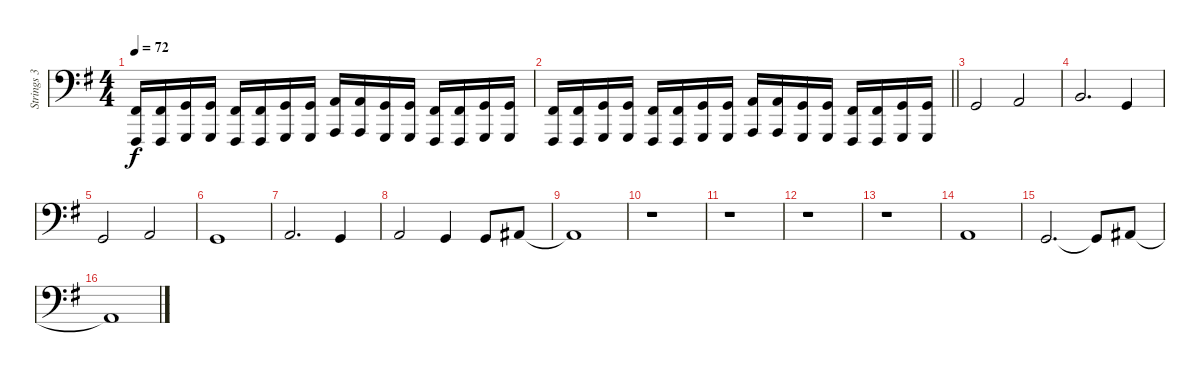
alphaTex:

\track ("Strings 3" "Strings 3") {instrument stringensemble2}
\staff {score}
\tuning (C3 G2 D2 A1 E1 B0) {hide}
\ts (4 4)
\tempo 72
\clef f4
\ks eminor
(4.3 2.5).16{dy f} (4.3 2.5).16 (0.2 3.5).16 (0.2 3.5).16 (4.3 2.5).16 (4.3 2.5).16 (0.2 3.5).16 (0.2 3.5).16 (2.2 0.4).16 (2.2 0.4).16 (0.2 3.5).16 (0.2 3.5).16 (4.3 2.5).16 (4.3 2.5).16 (0.2 3.5).16 (0.2 3.5).16 |
\barLineRight lightlight
(4.3 2.5).16 (4.3 2.5).16 (0.2 3.5).16 (0.2 3.5).16 (4.3 2.5).16 (4.3 2.5).16 (0.2 3.5).16 (0.2 3.5).16 (2.2 0.4).16 (2.2 0.4).16 (0.2 3.5).16 (0.2 3.5).16 (4.3 2.5).16 (4.3 2.5).16 (0.2 3.5).16 (0.2 3.5).16 |
0.2.2 2.2.2 |
4.2.2{d} 0.2.4 |
0.2.2 2.2.2 |
0.2.1 |
2.2.2{d} 0.2.4 |
2.2.2 0.2.4 0.2.8 3.2.8 |
3.2{t}.1 |
r.1 |
r.1 |
r.1 |
r.1 |
2.2.1 |
0.2.2{d} 0.2{t}.8 3.2.8 |
3.2{t}.1
